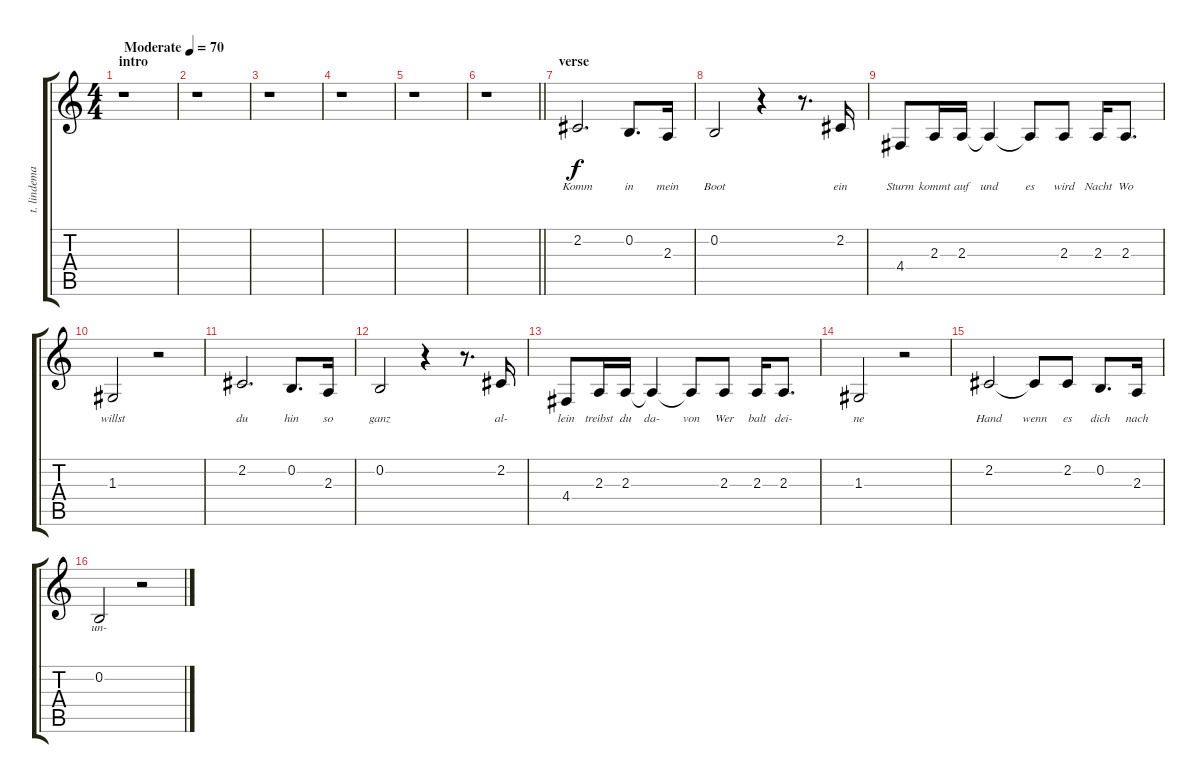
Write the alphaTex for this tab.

\track ("t. lindemann - lead vocals" "t. lindema") {instrument englishhorn}
\staff {score tabs}
\tuning (E4 B3 G3 D3 A2 E2) {hide}
\ts (4 4)
\section ("" "intro")
\tempo (70 "Moderate")
\clef g2
\ks c
r.1{dy f instrument englishhorn} |
r.1 |
r.1 |
r.1 |
r.1 |
\barLineRight lightlight
r.1 |
\section ("" "verse")
2.2.2{d lyrics (0 "Komm") lyrics (1 "") lyrics (2 "") lyrics (3 "") lyrics (4 "")} 0.2.8{d lyrics (0 "in") lyrics (1 "") lyrics (2 "") lyrics (3 "") lyrics (4 "")} 2.3.16{lyrics (0 "mein") lyrics (1 "") lyrics (2 "") lyrics (3 "") lyrics (4 "")} |
0.2.2{lyrics (0 "Boot") lyrics (1 "") lyrics (2 "") lyrics (3 "") lyrics (4 "")} r.4 r.8{d} 2.2.16{lyrics (0 "ein") lyrics (1 "") lyrics (2 "") lyrics (3 "") lyrics (4 "")} |
4.4.8{lyrics (0 "Sturm") lyrics (1 "") lyrics (2 "") lyrics (3 "") lyrics (4 "")} 2.3.16{lyrics (0 "kommt") lyrics (1 "") lyrics (2 "") lyrics (3 "") lyrics (4 "")} 2.3.16{lyrics (0 "auf") lyrics (1 "") lyrics (2 "") lyrics (3 "") lyrics (4 "")} 2.3{t}.4{lyrics (0 "und") lyrics (1 "") lyrics (2 "") lyrics (3 "") lyrics (4 "")} 2.3{t}.8{lyrics (0 "es") lyrics (1 "") lyrics (2 "") lyrics (3 "") lyrics (4 "")} 2.3.8{lyrics (0 "wird") lyrics (1 "") lyrics (2 "") lyrics (3 "") lyrics (4 "")} 2.3.16{lyrics (0 "Nacht") lyrics (1 "") lyrics (2 "") lyrics (3 "") lyrics (4 "")} 2.3.8{d lyrics (0 "Wo") lyrics (1 "") lyrics (2 "") lyrics (3 "") lyrics (4 "")} |
1.3.2{lyrics (0 "willst") lyrics (1 "") lyrics (2 "") lyrics (3 "") lyrics (4 "")} r.2 |
2.2.2{d lyrics (0 "du") lyrics (1 "") lyrics (2 "") lyrics (3 "") lyrics (4 "")} 0.2.8{d lyrics (0 "hin") lyrics (1 "") lyrics (2 "") lyrics (3 "") lyrics (4 "")} 2.3.16{lyrics (0 "so") lyrics (1 "") lyrics (2 "") lyrics (3 "") lyrics (4 "")} |
0.2.2{lyrics (0 "ganz") lyrics (1 "") lyrics (2 "") lyrics (3 "") lyrics (4 "")} r.4 r.8{d} 2.2.16{lyrics (0 "al-") lyrics (1 "") lyrics (2 "") lyrics (3 "") lyrics (4 "")} |
4.4.8{lyrics (0 "lein") lyrics (1 "") lyrics (2 "") lyrics (3 "") lyrics (4 "")} 2.3.16{lyrics (0 "treibst") lyrics (1 "") lyrics (2 "") lyrics (3 "") lyrics (4 "")} 2.3.16{lyrics (0 "du") lyrics (1 "") lyrics (2 "") lyrics (3 "") lyrics (4 "")} 2.3{t}.4{lyrics (0 "da-") lyrics (1 "") lyrics (2 "") lyrics (3 "") lyrics (4 "")} 2.3{t}.8{lyrics (0 "von") lyrics (1 "") lyrics (2 "") lyrics (3 "") lyrics (4 "")} 2.3.8{lyrics (0 "Wer") lyrics (1 "") lyrics (2 "") lyrics (3 "") lyrics (4 "")} 2.3.16{lyrics (0 "balt") lyrics (1 "") lyrics (2 "") lyrics (3 "") lyrics (4 "")} 2.3.8{d lyrics (0 "dei-") lyrics (1 "") lyrics (2 "") lyrics (3 "") lyrics (4 "")} |
1.3.2{lyrics (0 "ne") lyrics (1 "") lyrics (2 "") lyrics (3 "") lyrics (4 "")} r.2 |
2.2.2{lyrics (0 "Hand") lyrics (1 "") lyrics (2 "") lyrics (3 "") lyrics (4 "")} 2.2{t}.8{lyrics (0 "wenn") lyrics (1 "") lyrics (2 "") lyrics (3 "") lyrics (4 "")} 2.2.8{lyrics (0 "es") lyrics (1 "") lyrics (2 "") lyrics (3 "") lyrics (4 "")} 0.2.8{d lyrics (0 "dich") lyrics (1 "") lyrics (2 "") lyrics (3 "") lyrics (4 "")} 2.3.16{lyrics (0 "nach") lyrics (1 "") lyrics (2 "") lyrics (3 "") lyrics (4 "")} |
0.2.2{lyrics (0 "un-") lyrics (1 "") lyrics (2 "") lyrics (3 "") lyrics (4 "")} r.2
